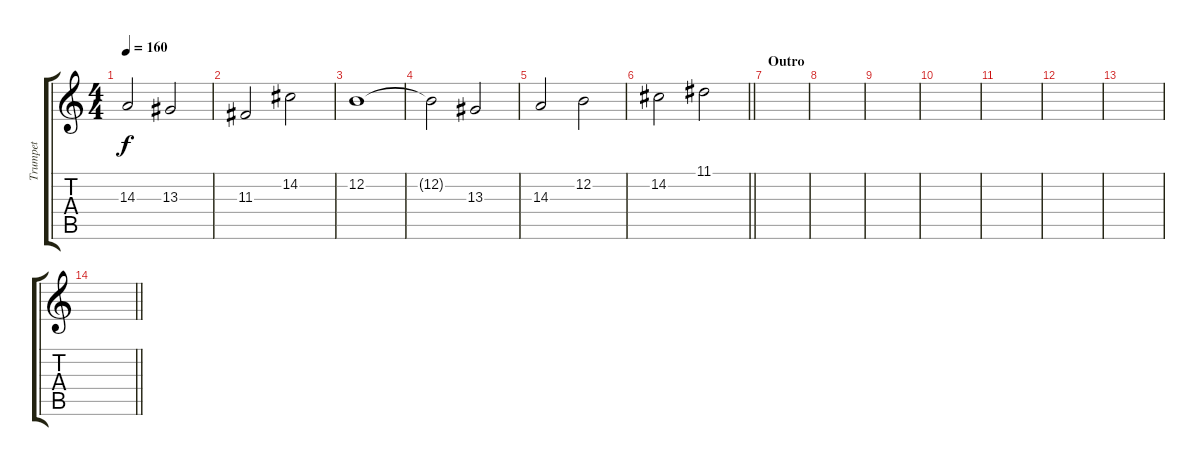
\track ("Trumpet" "Trumpet") {instrument trumpet}
\staff {score tabs}
\tuning (E4 B3 G3 D3 A2 E2) {hide}
\ts (4 4)
\tempo 160
\clef g2
\ks c
14.3.2{dy f} 13.3.2 |
11.3.2 14.2.2 |
12.2.1 |
12.2{t}.2 13.3.2 |
14.3.2 12.2.2 |
\barLineRight lightlight
14.2.2 11.1.2 |
\section ("" "Outro")
|
|
|
|
|
|
|
\barLineRight lightlight
